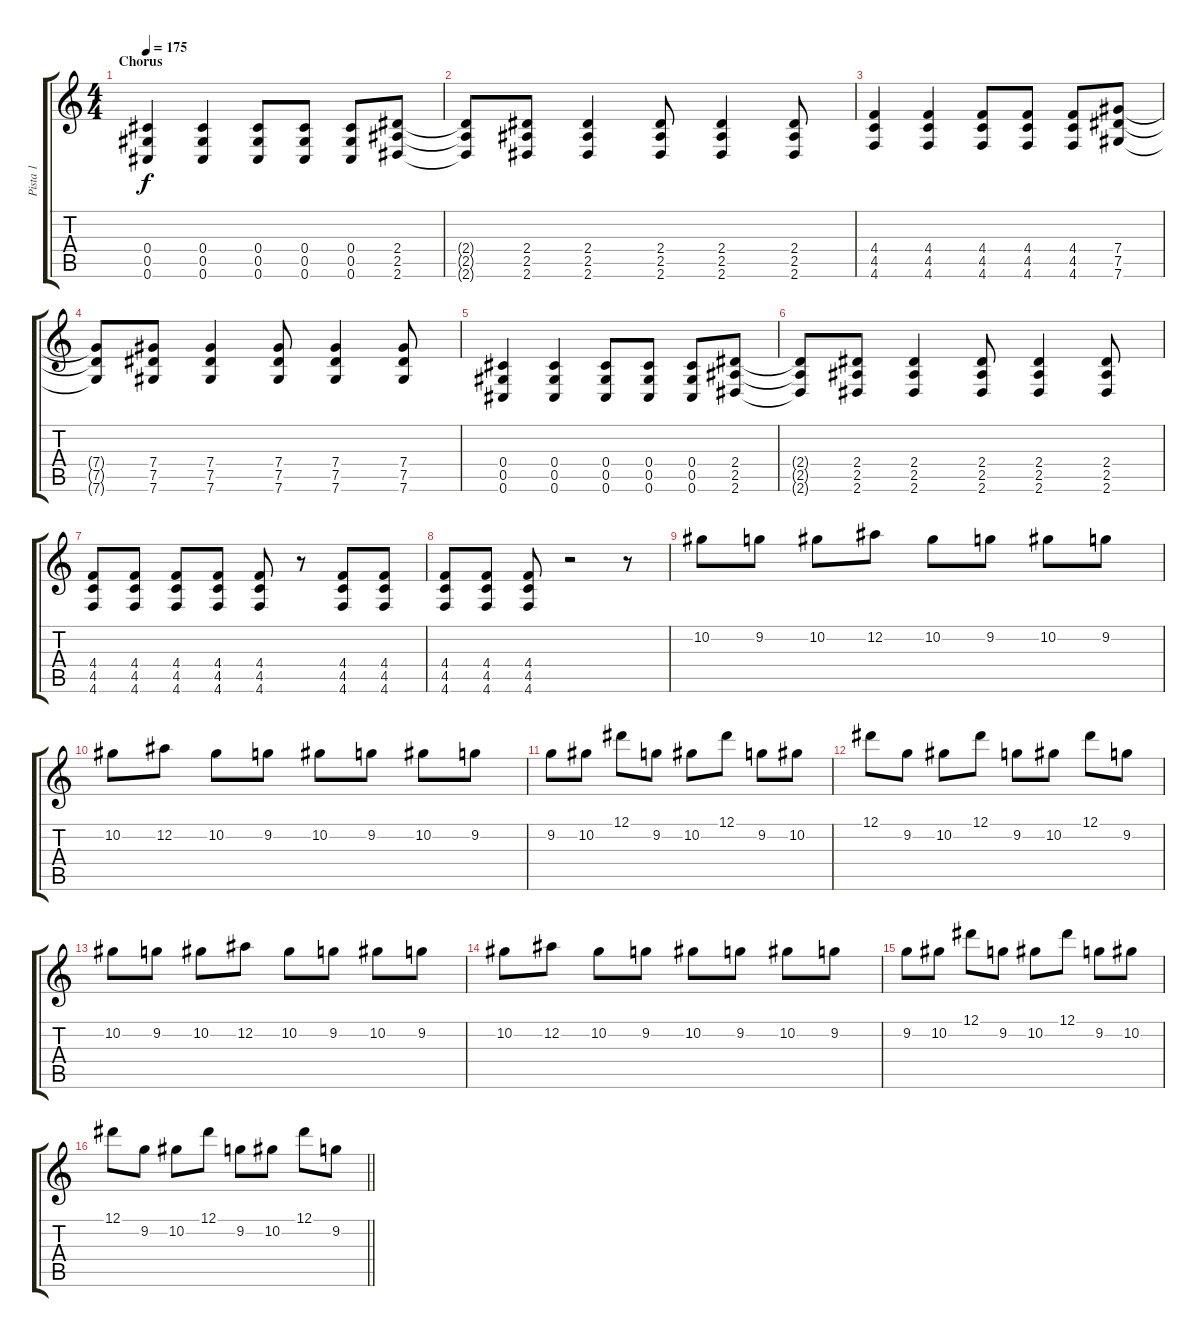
\track ("Pista 1" "Pista 1") {instrument distortionguitar}
\staff {score tabs}
\tuning (Eb4 Bb3 Gb3 Db3 Ab2 Db2) {hide}
\ts (4 4)
\section ("" "Chorus")
\tempo 175
\clef g2
\ks c
(0.4 0.5 0.6).4{dy f} (0.4 0.5 0.6).4 (0.4 0.5 0.6).8 (0.4 0.5 0.6).8 (0.4 0.5 0.6).8 (2.4 2.5 2.6).8 |
(2.4{t} 2.5{t} 2.6{t}).8 (2.4 2.5 2.6).8 (2.4 2.5 2.6).4 (2.4 2.5 2.6).8 (2.4 2.5 2.6).4 (2.4 2.5 2.6).8 |
(4.4 4.5 4.6).4 (4.4 4.5 4.6).4 (4.4 4.5 4.6).8 (4.4 4.5 4.6).8 (4.4 4.5 4.6).8 (7.4 7.5 7.6).8 |
(7.4{t} 7.5{t} 7.6{t}).8 (7.4 7.5 7.6).8 (7.4 7.5 7.6).4 (7.4 7.5 7.6).8 (7.4 7.5 7.6).4 (7.4 7.5 7.6).8 |
(0.4 0.5 0.6).4 (0.4 0.5 0.6).4 (0.4 0.5 0.6).8 (0.4 0.5 0.6).8 (0.4 0.5 0.6).8 (2.4 2.5 2.6).8 |
(2.4{t} 2.5{t} 2.6{t}).8 (2.4 2.5 2.6).8 (2.4 2.5 2.6).4 (2.4 2.5 2.6).8 (2.4 2.5 2.6).4 (2.4 2.5 2.6).8 |
(4.4 4.5 4.6).8 (4.4 4.5 4.6).8 (4.4 4.5 4.6).8 (4.4 4.5 4.6).8 (4.4 4.5 4.6).8 r.8 (4.4 4.5 4.6).8 (4.4 4.5 4.6).8 |
(4.4 4.5 4.6).8 (4.4 4.5 4.6).8 (4.4 4.5 4.6).8 r.2 r.8 |
10.2.8 9.2.8 10.2.8 12.2.8 10.2.8 9.2.8 10.2.8 9.2.8 |
10.2.8 12.2.8 10.2.8 9.2.8 10.2.8 9.2.8 10.2.8 9.2.8 |
9.2.8 10.2.8 12.1.8 9.2.8 10.2.8 12.1.8 9.2.8 10.2.8 |
12.1.8 9.2.8 10.2.8 12.1.8 9.2.8 10.2.8 12.1.8 9.2.8 |
10.2.8 9.2.8 10.2.8 12.2.8 10.2.8 9.2.8 10.2.8 9.2.8 |
10.2.8 12.2.8 10.2.8 9.2.8 10.2.8 9.2.8 10.2.8 9.2.8 |
9.2.8 10.2.8 12.1.8 9.2.8 10.2.8 12.1.8 9.2.8 10.2.8 |
\barLineRight lightlight
12.1.8 9.2.8 10.2.8 12.1.8 9.2.8 10.2.8 12.1.8 9.2.8
